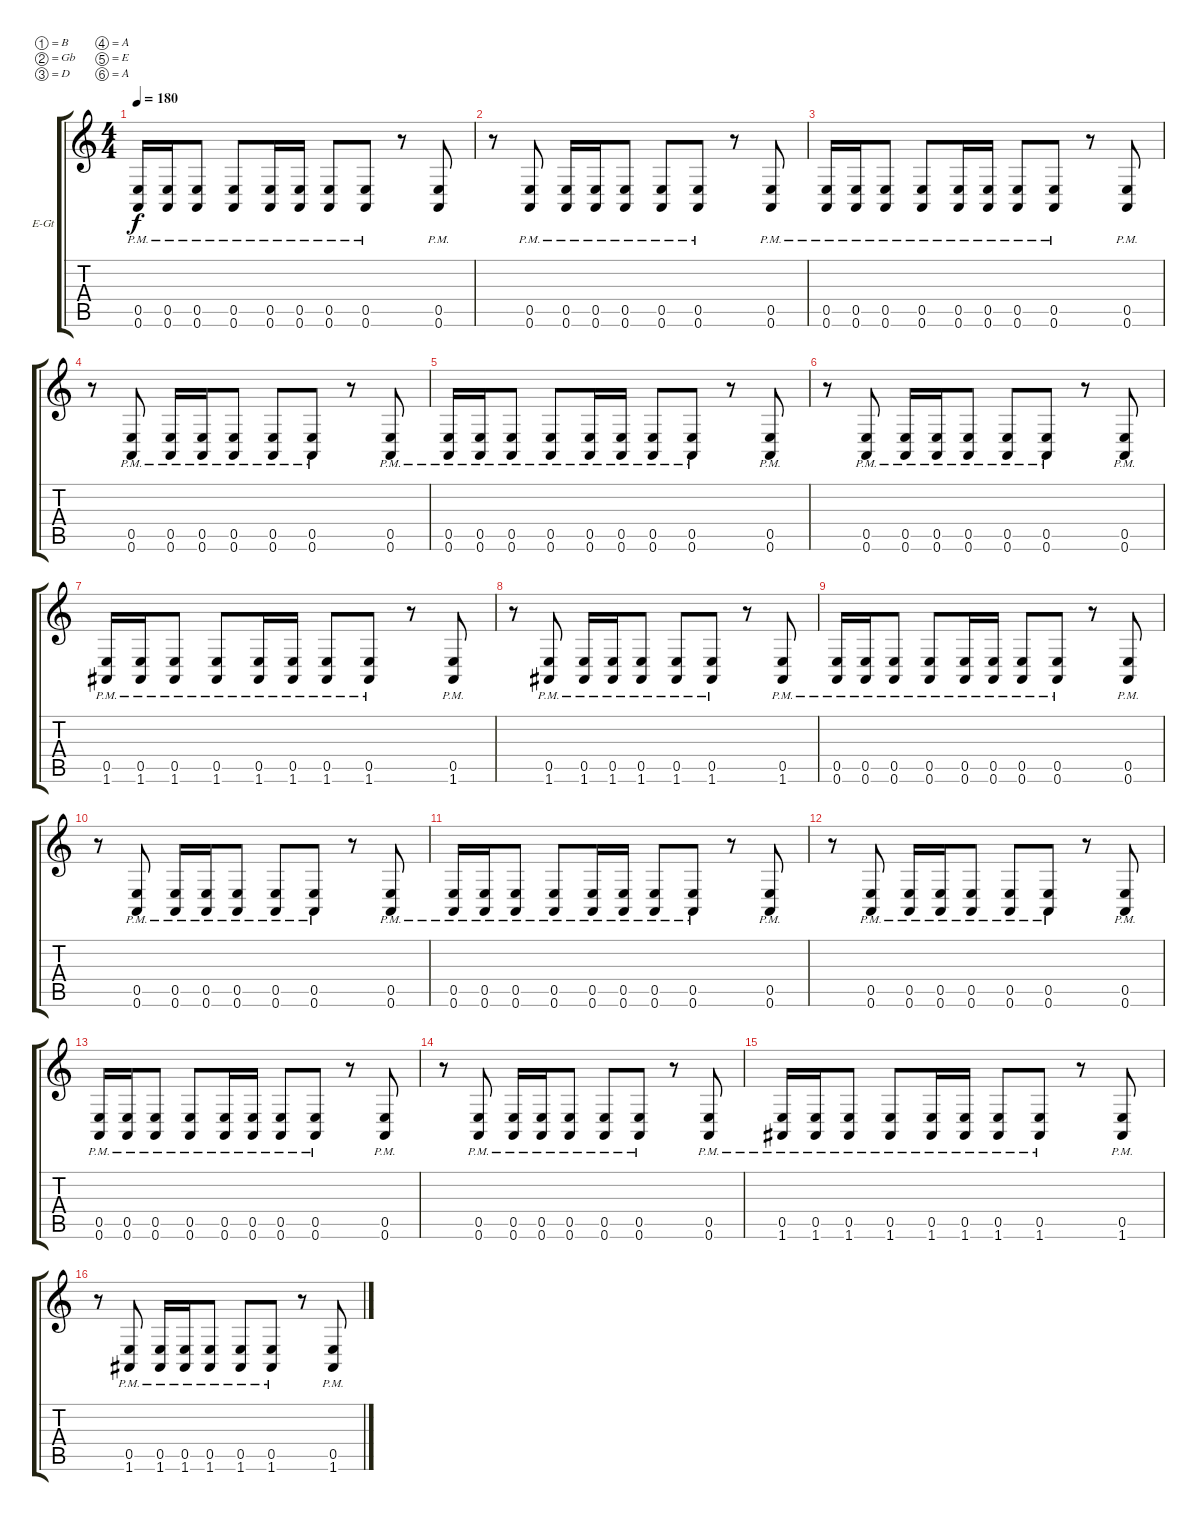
\bracketExtendMode groupsimilarinstruments
\firstSystemTrackNameOrientation horizontal
\otherSystemsTrackNameOrientation horizontal
\track ("Git 2" "E-Gt") {instrument distortionguitar}
\staff {score tabs}
\tuning (B3 Gb3 D3 A2 E2 A1)
\ts (4 4)
\tempo 180
\clef g2
\ks c
(0.6{pm} 0.5{pm}).16{dy f} (0.6{pm} 0.5{pm}).16 (0.6{pm} 0.5{pm}).8 (0.6{pm} 0.5{pm}).8 (0.6{pm} 0.5{pm}).16 (0.6{pm} 0.5{pm}).16 (0.6{pm} 0.5{pm}).8 (0.6{pm} 0.5{pm}).8 r.8 (0.6{pm} 0.5{pm}).8 |
r.8 (0.6{pm} 0.5{pm}).8 (0.6{pm} 0.5{pm}).16 (0.6{pm} 0.5{pm}).16 (0.6{pm} 0.5{pm}).8 (0.6{pm} 0.5{pm}).8 (0.6{pm} 0.5{pm}).8 r.8 (0.6{pm} 0.5{pm}).8 |
(0.6{pm} 0.5{pm}).16 (0.6{pm} 0.5{pm}).16 (0.6{pm} 0.5{pm}).8 (0.6{pm} 0.5{pm}).8 (0.6{pm} 0.5{pm}).16 (0.6{pm} 0.5{pm}).16 (0.6{pm} 0.5{pm}).8 (0.6{pm} 0.5{pm}).8 r.8 (0.6{pm} 0.5{pm}).8 |
r.8 (0.6{pm} 0.5{pm}).8 (0.6{pm} 0.5{pm}).16 (0.6{pm} 0.5{pm}).16 (0.6{pm} 0.5{pm}).8 (0.6{pm} 0.5{pm}).8 (0.6{pm} 0.5{pm}).8 r.8 (0.6{pm} 0.5{pm}).8 |
(0.6{pm} 0.5{pm}).16 (0.6{pm} 0.5{pm}).16 (0.6{pm} 0.5{pm}).8 (0.6{pm} 0.5{pm}).8 (0.6{pm} 0.5{pm}).16 (0.6{pm} 0.5{pm}).16 (0.6{pm} 0.5{pm}).8 (0.6{pm} 0.5{pm}).8 r.8 (0.6{pm} 0.5{pm}).8 |
r.8 (0.6{pm} 0.5{pm}).8 (0.6{pm} 0.5{pm}).16 (0.6{pm} 0.5{pm}).16 (0.6{pm} 0.5{pm}).8 (0.6{pm} 0.5{pm}).8 (0.6{pm} 0.5{pm}).8 r.8 (0.6{pm} 0.5{pm}).8 |
(1.6{pm} 0.5{pm}).16 (1.6{pm} 0.5{pm}).16 (1.6{pm} 0.5{pm}).8 (1.6{pm} 0.5{pm}).8 (1.6{pm} 0.5{pm}).16 (1.6{pm} 0.5{pm}).16 (1.6{pm} 0.5{pm}).8 (1.6{pm} 0.5{pm}).8 r.8 (1.6{pm} 0.5{pm}).8 |
r.8 (1.6{pm} 0.5{pm}).8 (1.6{pm} 0.5{pm}).16 (1.6{pm} 0.5{pm}).16 (1.6{pm} 0.5{pm}).8 (1.6{pm} 0.5{pm}).8 (1.6{pm} 0.5{pm}).8 r.8 (1.6{pm} 0.5{pm}).8 |
(0.6{pm} 0.5{pm}).16 (0.6{pm} 0.5{pm}).16 (0.6{pm} 0.5{pm}).8 (0.6{pm} 0.5{pm}).8 (0.6{pm} 0.5{pm}).16 (0.6{pm} 0.5{pm}).16 (0.6{pm} 0.5{pm}).8 (0.6{pm} 0.5{pm}).8 r.8 (0.6{pm} 0.5{pm}).8 |
r.8 (0.6{pm} 0.5{pm}).8 (0.6{pm} 0.5{pm}).16 (0.6{pm} 0.5{pm}).16 (0.6{pm} 0.5{pm}).8 (0.6{pm} 0.5{pm}).8 (0.6{pm} 0.5{pm}).8 r.8 (0.6{pm} 0.5{pm}).8 |
(0.6{pm} 0.5{pm}).16 (0.6{pm} 0.5{pm}).16 (0.6{pm} 0.5{pm}).8 (0.6{pm} 0.5{pm}).8 (0.6{pm} 0.5{pm}).16 (0.6{pm} 0.5{pm}).16 (0.6{pm} 0.5{pm}).8 (0.6{pm} 0.5{pm}).8 r.8 (0.6{pm} 0.5{pm}).8 |
r.8 (0.6{pm} 0.5{pm}).8 (0.6{pm} 0.5{pm}).16 (0.6{pm} 0.5{pm}).16 (0.6{pm} 0.5{pm}).8 (0.6{pm} 0.5{pm}).8 (0.6{pm} 0.5{pm}).8 r.8 (0.6{pm} 0.5{pm}).8 |
(0.6{pm} 0.5{pm}).16 (0.6{pm} 0.5{pm}).16 (0.6{pm} 0.5{pm}).8 (0.6{pm} 0.5{pm}).8 (0.6{pm} 0.5{pm}).16 (0.6{pm} 0.5{pm}).16 (0.6{pm} 0.5{pm}).8 (0.6{pm} 0.5{pm}).8 r.8 (0.6{pm} 0.5{pm}).8 |
r.8 (0.6{pm} 0.5{pm}).8 (0.6{pm} 0.5{pm}).16 (0.6{pm} 0.5{pm}).16 (0.6{pm} 0.5{pm}).8 (0.6{pm} 0.5{pm}).8 (0.6{pm} 0.5{pm}).8 r.8 (0.6{pm} 0.5{pm}).8 |
(1.6{pm} 0.5{pm}).16 (1.6{pm} 0.5{pm}).16 (1.6{pm} 0.5{pm}).8 (1.6{pm} 0.5{pm}).8 (1.6{pm} 0.5{pm}).16 (1.6{pm} 0.5{pm}).16 (1.6{pm} 0.5{pm}).8 (1.6{pm} 0.5{pm}).8 r.8 (1.6{pm} 0.5{pm}).8 |
r.8 (1.6{pm} 0.5{pm}).8 (1.6{pm} 0.5{pm}).16 (1.6{pm} 0.5{pm}).16 (1.6{pm} 0.5{pm}).8 (1.6{pm} 0.5{pm}).8 (1.6{pm} 0.5{pm}).8 r.8 (1.6{pm} 0.5{pm}).8
